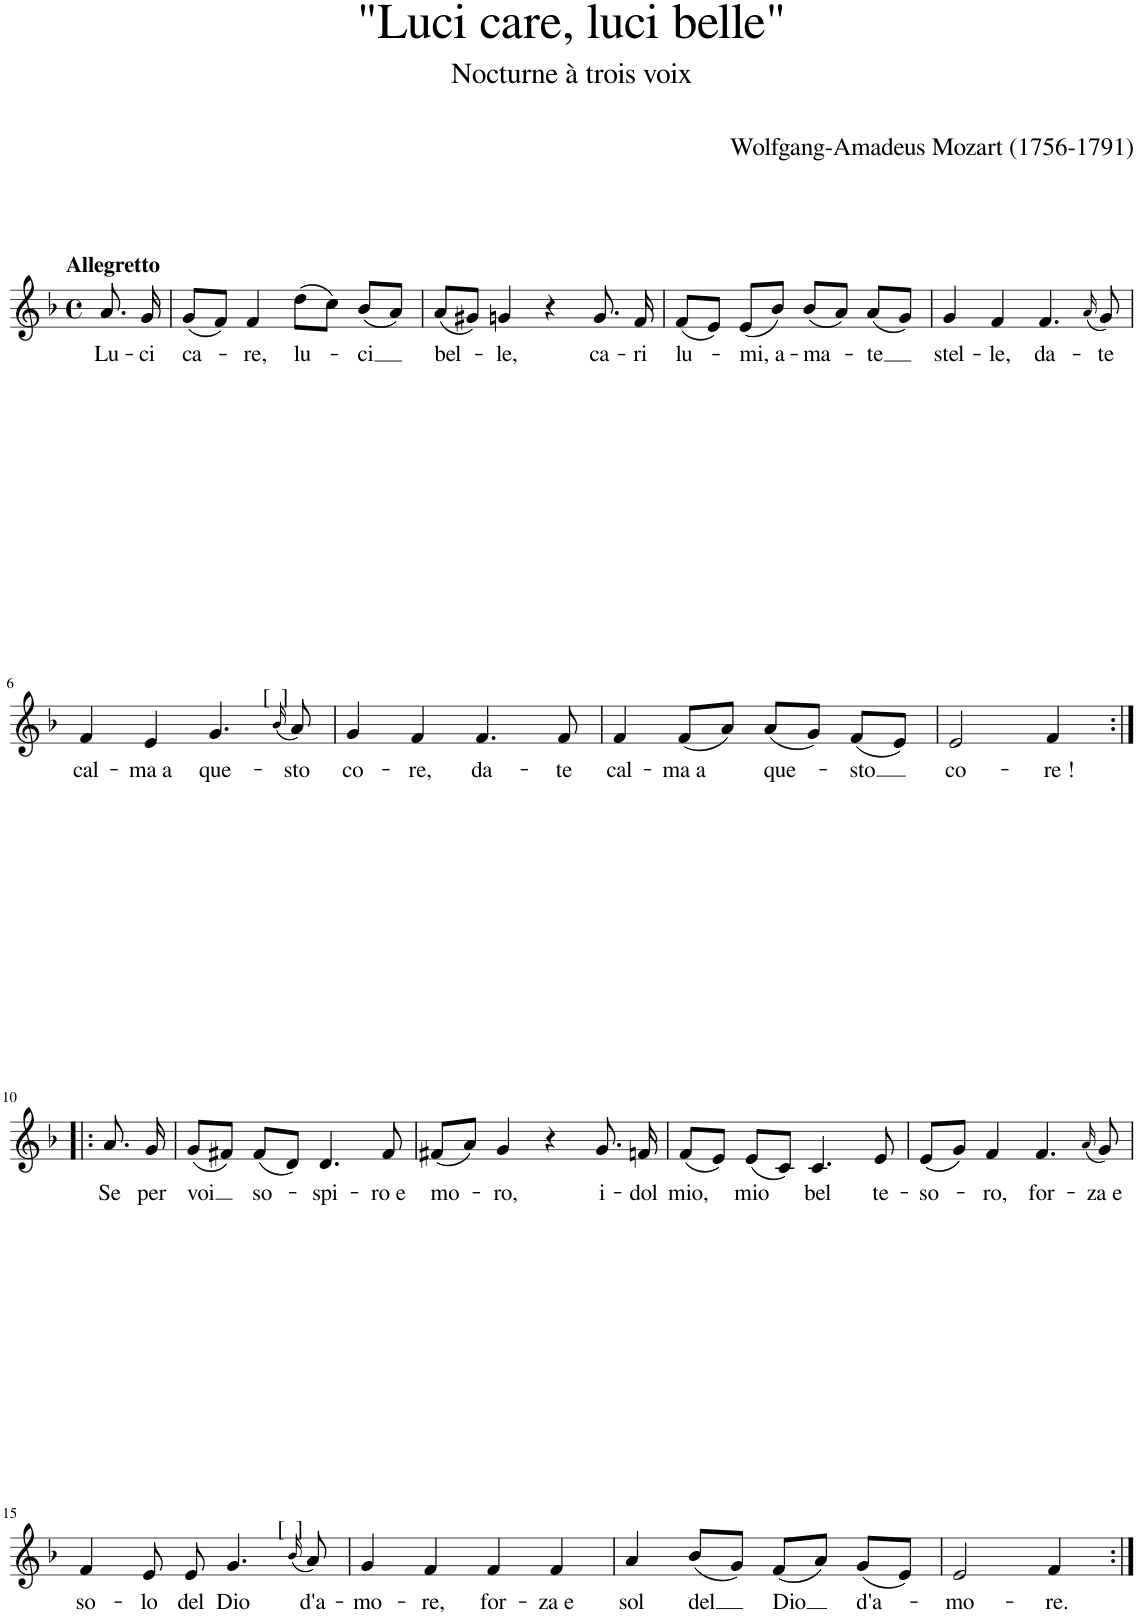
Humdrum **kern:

**kern	**text
*part1	*part1
*staff1	*staff1
*I"Soprano II	*
*clefG2	*
*k[b-]	*
*M4/4	*
*met(c)	*
=1	=1
!LO:TX:a:B:t=Allegretto	!
!	!LO:LY:b
8.a/	Lu-
!	!LO:LY:b
16g/	-ci
=2	=2
!	!LO:LY:b
(8g/L	ca-
8f/J)	.
!	!LO:LY:b
4f/	-re,
!	!LO:LY:b
(8dd\L	lu-
8cc\J)	.
!	!LO:LY:b
(8b-/L	-ci
8a/J)	.
=3	=3
!	!LO:LY:b
(8a/L	bel-
8g#X/J)	.
!	!LO:LY:b
4gn/	-le,
4r	.
!	!LO:LY:b
8.g/	ca-
!	!LO:LY:b
16f/	-ri
=4	=4
!	!LO:LY:b
(8f/L	lu-
8e/J)	.
!	!LO:LY:b
(8e/L	-mi, a-
8b-/J)	.
!	!LO:LY:b
(8b-/L	-ma-
8a/J)	.
!	!LO:LY:b
(8a/L	-te
8g/J)	.
=5	=5
!	!LO:LY:b
4g/	stel-
!	!LO:LY:b
4f/	-le,
!	!LO:LY:b
4.f/	da-
(16qa/	.
!	!LO:LY:b
8g/)	-te
!!LO:LB:g=z
=6	=6
!	!LO:LY:b
4f/	cal-
!	!LO:LY:b
4e/	-ma a
!	!LO:LY:b
4.g/	que-
(16qb-/	.
!LO:TX:a:t=[  ]	!
!	!LO:LY:b
8a/)	-sto
=7	=7
!	!LO:LY:b
4g/	co-
!	!LO:LY:b
4f/	-re,
!	!LO:LY:b
4.f/	da-
!	!LO:LY:b
8f/	-te
=8	=8
!	!LO:LY:b
4f/	cal-
!	!LO:LY:b
(8f/L	-ma a
8a/J)	.
!	!LO:LY:b
(8a/L	que-
8g/J)	.
!	!LO:LY:b
(8f/L	-sto
8e/J)	.
=9	=9
!	!LO:LY:b
2e/	co-
!	!LO:LY:b
4f/	-re !
!!LO:LB:g=z
=10:|!|:	=10:|!|:
!	!LO:LY:b
8.a/	Se
!	!LO:LY:b
16g/	per
=11	=11
!	!LO:LY:b
(8g/L	voi
8f#X/J)	.
!	!LO:LY:b
(8f#/L	so-
8d/J)	.
!	!LO:LY:b
4.d/	-spi-
!	!LO:LY:b
8f#/	-ro e
=12	=12
!	!LO:LY:b
(8f#X/L	mo-
8a/J)	.
!	!LO:LY:b
4g/	-ro,
4r	.
!	!LO:LY:b
8.g/	i-
!	!LO:LY:b
16fn/	-dol
=13	=13
!	!LO:LY:b
(8f/L	mio,
8e/J)	.
!	!LO:LY:b
(8e/L	mio
8c/J)	.
!	!LO:LY:b
4.c/	bel
!	!LO:LY:b
8e/	te-
=14	=14
!	!LO:LY:b
(8e/L	-so-
8g/J)	.
!	!LO:LY:b
4f/	-ro,
!	!LO:LY:b
4.f/	for-
(16qa/	.
!	!LO:LY:b
8g/)	-za e
!!LO:LB:g=z
=15	=15
!	!LO:LY:b
4f/	so-
!	!LO:LY:b
8e/	-lo
!	!LO:LY:b
8e/	del
!	!LO:LY:b
4.g/	Dio
(16qb-/	.
!LO:TX:a:t=[  ]	!
!	!LO:LY:b
8a/)	d'a-
=16	=16
!	!LO:LY:b
4g/	-mo-
!	!LO:LY:b
4f/	-re,
!	!LO:LY:b
4f/	for-
!	!LO:LY:b
4f/	-za e
=17	=17
!	!LO:LY:b
4a/	sol
!	!LO:LY:b
(8b-/L	del
8g/J)	.
!	!LO:LY:b
(8f/L	Dio
8a/J)	.
!	!LO:LY:b
(8g/L	d'a-
8e/J)	.
=18	=18
!	!LO:LY:b
2e/	-mo-
!	!LO:LY:b
4f/	-re.
=:|!	=:|!
*-	*-
